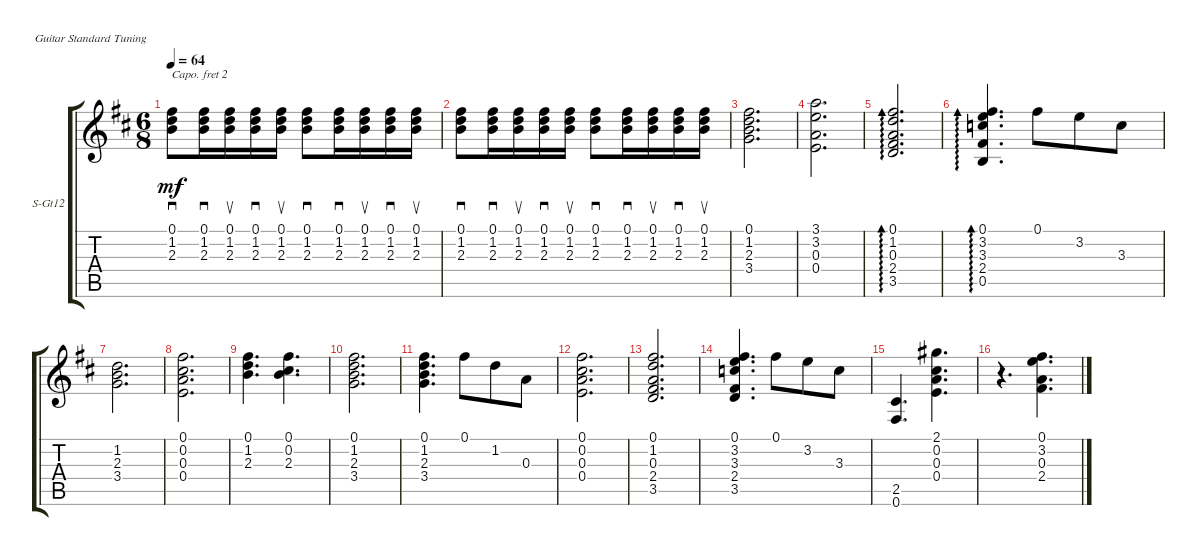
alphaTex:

\defaultSystemsLayout 4
\bracketExtendMode groupsimilarinstruments
\firstSystemTrackNameOrientation horizontal
\otherSystemsTrackNameOrientation horizontal
\track ("12 St. Steel Guitar" "S-Gt12") {instrument acousticguitarsteel}
\staff {score tabs}
\capo 2
\tuning (E4 B3 G3 D3 A2 E2)
\ts (6 8)
\tempo 64
\clef g2
\ks d
(0.1 1.2 2.3).8{sd dy mf} (2.3 1.2 0.1).16{sd} (2.3 1.2 0.1).16{su} (2.3 1.2 0.1).16{sd} (2.3 1.2 0.1).16{su} (0.1 1.2 2.3).8{sd} (2.3 1.2 0.1).16{sd} (2.3 1.2 0.1).16{su} (2.3 1.2 0.1).16{sd} (2.3 1.2 0.1).16{su} |
(0.1 1.2 2.3).8{sd} (2.3 1.2 0.1).16{sd} (2.3 1.2 0.1).16{su} (2.3 1.2 0.1).16{sd} (2.3 1.2 0.1).16{su} (0.1 1.2 2.3).8{sd} (2.3 1.2 0.1).16{sd} (2.3 1.2 0.1).16{su} (2.3 1.2 0.1).16{sd} (2.3 1.2 0.1).16{su} |
(3.4 2.3 1.2 0.1).2{d} |
(3.1 3.2 0.3 0.4).2{d} |
(3.5 2.4 0.3 1.2 0.1).2{d ad 0} |
(0.1 3.2 3.3 2.4 0.5).4{d ad 0} 0.1.8 3.2.8 3.3.8 |
(1.2 2.3 3.4).2{d} |
(0.4 0.3 0.2 0.1).2{d} |
(0.1 1.2 2.3).4{d} (2.3 0.2 0.1).4{d} |
(0.1 1.2 2.3 3.4).2{d} |
(0.1 1.2 2.3 3.4).4{d} 0.1.8 1.2.8 0.3.8 |
(0.4 0.3 0.2 0.1).2{d} |
(0.1 1.2 0.3 2.4 3.5).2{d} |
(3.5 2.4 3.3 3.2 0.1).4{d} 0.1.8 3.2.8 3.3.8 |
(2.5 0.6).4{d} (0.4 0.3 0.2 2.1).4{d} |
r.4{d} (0.1 3.2 0.3 2.4).4{d}
